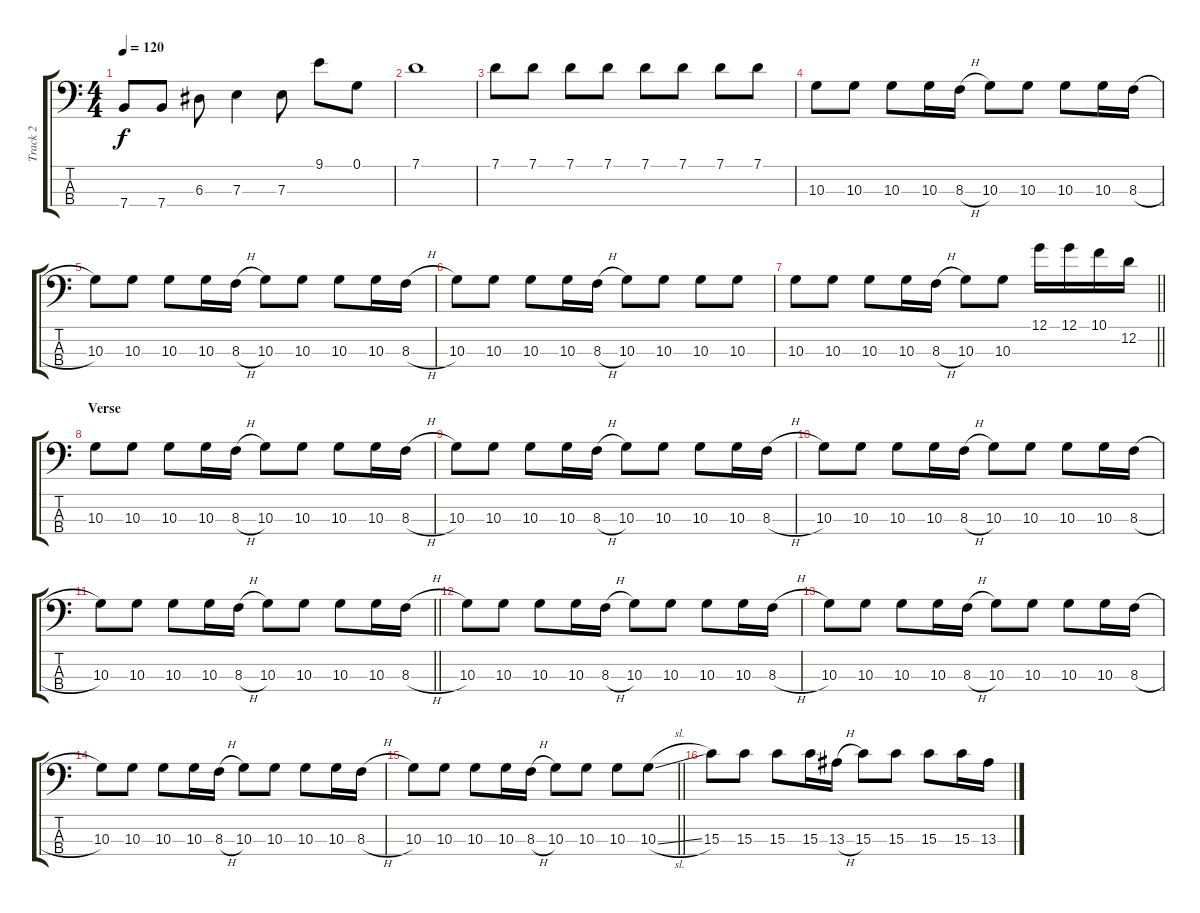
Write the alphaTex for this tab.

\track ("Track 2" "Track 2") {instrument electricbasspick}
\staff {score tabs}
\tuning (G2 D2 A1 E1) {hide}
\ts (4 4)
\tempo 120
\clef f4
\ks c
7.4.8{dy f} 7.4.8 6.3.8 7.3.4 7.3.8 9.1.8 0.1.8 |
7.1.1 |
7.1.8 7.1.8 7.1.8 7.1.8 7.1.8 7.1.8 7.1.8 7.1.8 |
10.3.8 10.3.8 10.3.8 10.3.16 8.3{h}.16 10.3.8 10.3.8 10.3.8 10.3.16 8.3{h}.16 |
10.3.8 10.3.8 10.3.8 10.3.16 8.3{h}.16 10.3.8 10.3.8 10.3.8 10.3.16 8.3{h}.16 |
10.3.8 10.3.8 10.3.8 10.3.16 8.3{h}.16 10.3.8 10.3.8 10.3.8 10.3.8 |
\barLineRight lightlight
10.3.8 10.3.8 10.3.8 10.3.16 8.3{h}.16 10.3.8 10.3.8 12.1.16 12.1.16 10.1.16 12.2.16 |
\section ("" "Verse")
10.3.8 10.3.8 10.3.8 10.3.16 8.3{h}.16 10.3.8 10.3.8 10.3.8 10.3.16 8.3{h}.16 |
10.3.8 10.3.8 10.3.8 10.3.16 8.3{h}.16 10.3.8 10.3.8 10.3.8 10.3.16 8.3{h}.16 |
10.3.8 10.3.8 10.3.8 10.3.16 8.3{h}.16 10.3.8 10.3.8 10.3.8 10.3.16 8.3{h}.16 |
\barLineRight lightlight
10.3.8 10.3.8 10.3.8 10.3.16 8.3{h}.16 10.3.8 10.3.8 10.3.8 10.3.16 8.3{h}.16 |
\section ("" "")
10.3.8 10.3.8 10.3.8 10.3.16 8.3{h}.16 10.3.8 10.3.8 10.3.8 10.3.16 8.3{h}.16 |
10.3.8 10.3.8 10.3.8 10.3.16 8.3{h}.16 10.3.8 10.3.8 10.3.8 10.3.16 8.3{h}.16 |
10.3.8 10.3.8 10.3.8 10.3.16 8.3{h}.16 10.3.8 10.3.8 10.3.8 10.3.16 8.3{h}.16 |
\barLineRight lightlight
10.3.8 10.3.8 10.3.8 10.3.16 8.3{h}.16 10.3.8 10.3.8 10.3.8 10.3{sl}.8 |
15.3.8 15.3.8 15.3.8 15.3.16 13.3{h}.16 15.3.8 15.3.8 15.3.8 15.3.16 13.3{h}.16
